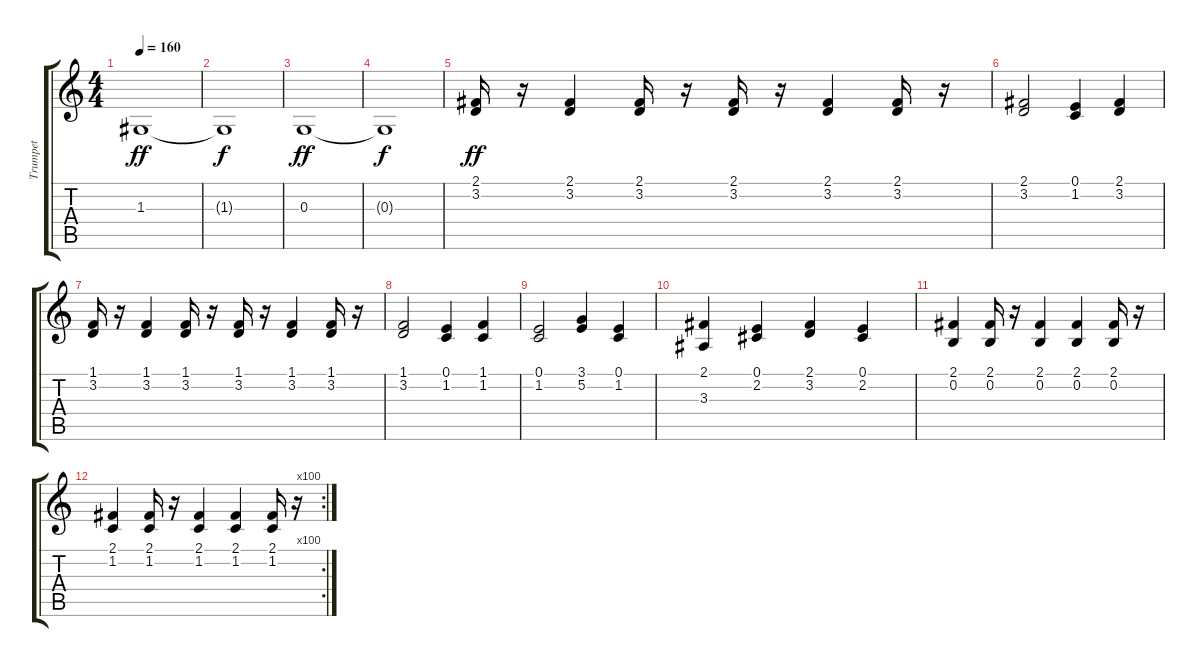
\track ("Trumpet" "Trumpet") {instrument trumpet}
\staff {score tabs}
\tuning (E4 B3 G3 D3 A2 E2) {hide}
\ts (4 4)
\tempo 160
\clef g2
\ks c
1.3.1{dy ff} |
1.3{t}.1{dy f} |
0.3.1{dy ff} |
0.3{t}.1{dy f} |
(2.1 3.2).16{dy ff} r.16 (2.1 3.2).4 (2.1 3.2).16 r.16 (2.1 3.2).16 r.16 (2.1 3.2).4 (2.1 3.2).16 r.16 |
(2.1 3.2).2 (0.1 1.2).4 (2.1 3.2).4 |
(1.1 3.2).16 r.16 (1.1 3.2).4 (1.1 3.2).16 r.16 (1.1 3.2).16 r.16 (1.1 3.2).4 (1.1 3.2).16 r.16 |
(1.1 3.2).2 (0.1 1.2).4 (1.1 1.2).4 |
(0.1 1.2).2 (3.1 5.2).4 (0.1 1.2).4 |
(2.1 3.3).4 (0.1 2.2).4 (2.1 3.2).4 (0.1 2.2).4 |
(2.1 0.2).4 (2.1 0.2).16 r.16 (2.1 0.2).4 (2.1 0.2).4 (2.1 0.2).16 r.16 |
\rc 100
(2.1 1.2).4 (2.1 1.2).16 r.16 (2.1 1.2).4 (2.1 1.2).4 (2.1 1.2).16 r.16
